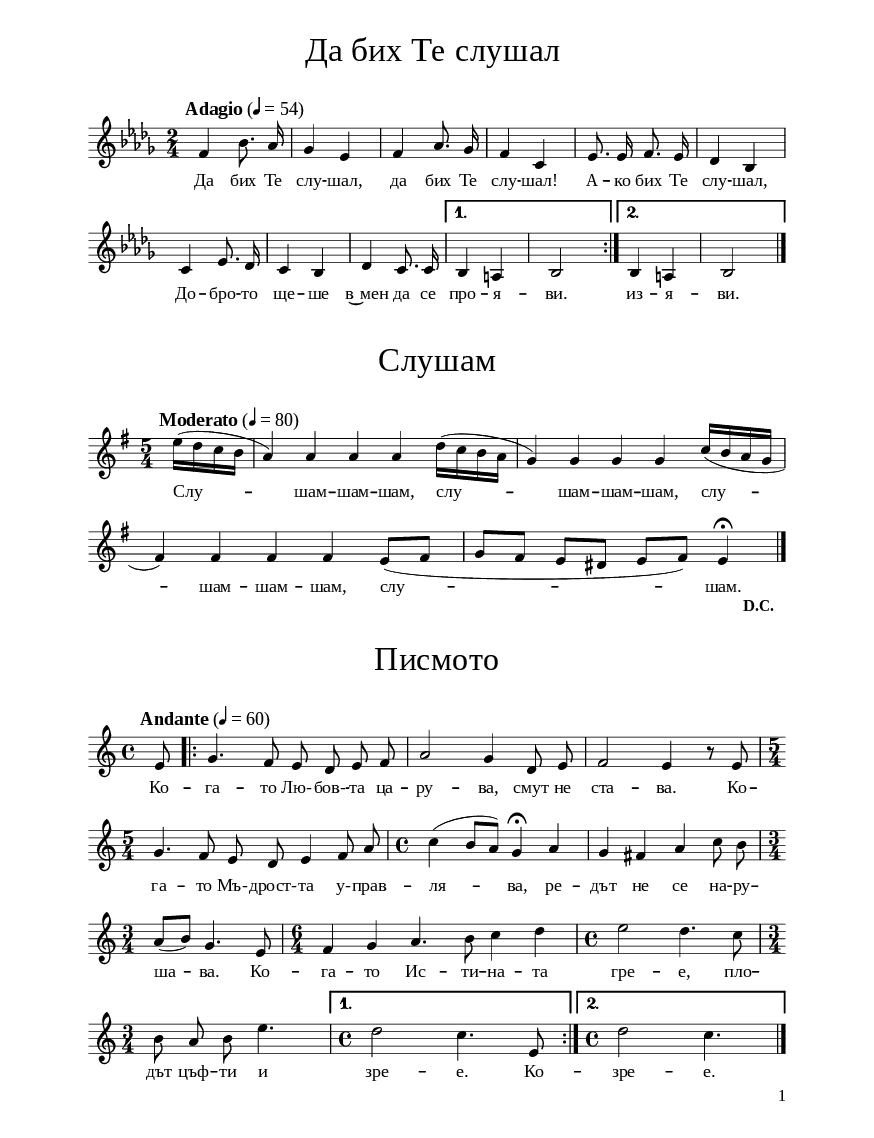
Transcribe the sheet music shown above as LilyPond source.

\version "2.24.2"

% include paper part and global functions
\include "include/globals.ily"

\bookpart {



  \label #'ref174_1
  \tocItem \markup "Да бих Тe слушал"
  \paper {
    print-all-headers = ##t
    print-page-number = ##t
    print-first-page-number = ##t

    % put page numbers on the bottom
    oddHeaderMarkup = \markup ""
    evenHeaderMarkup = \markup ""
    oddFooterMarkup = \markup
    \fill-line {
      ""
      \if \should-print-page-number \fromproperty #'page:page-number-string
    }
    evenFooterMarkup = \markup
    \fill-line {
      \if \should-print-page-number \fromproperty #'page:page-number-string
      ""
    }

    left-margin = 1.5\cm
    right-margin = 1.5\cm
    top-margin = 1.6\cm
    bottom-margin = 1.2\cm
    ragged-bottom = ##t % do not spread the staves to fill the whole vertical space

    % change distance between staves
    system-system-spacing =
    #'((basic-distance . 10)
       (minimum-distance . 6)
       (padding . 1)
       (stretchability . 12))
  }
  \score {
    \include "include/score-layout.ily"

    \new Voice \absolute {
      \clef treble
      \key bes \minor
      \time 2/4
      \tempoFunc "Adagio" 4 "54"
      \autoBeamOff
      \repeat volta 2 {
        f'4 bes'8. as'16 | % 2
        ges'4 es'4 | % 3
        f'4 as'8. ges'16 | % 4
        f'4 c'4 | % 5
        es'8. es'16 f'8. es'16 | % 6
        des'4 bes4 | \break  % 7
        c'4 es'8. des'16 | % 8
        c'4 bes4  | % 9
        des'4 c'8. c'16 |
      }
      \alternative {
        {
          bes4 a4 | % 11
          bes2
        }
        {
          bes4 a4 | % 11
          bes2 \bar "|."
        }
      }
    }

    \addlyrics {
      Да бих Те
      слу -- шал, да бих Те слу -- шал! А -- ко бих
      Те слу -- шал, До -- бро -- то ще -- ше в~мен да
      се про -- я -- ви. из -- я -- ви.}

      \header {
        title = \titleFunc "Да бих Тe слушал " "Da bih Te slušal"
      }

      \midi{}

    } % score

    \markup \empty-one

    \label #'ref174_2
    \tocItem \markup "Слушам – Slušam"

    \score {
      \include "include/score-layout.ily"
      \new Voice \absolute {
        \clef treble
        \key e \minor
        \time 5/4
        \tempoFunc "Moderato" 4 "80"
        \autoBeamOff
        \partial 4
        e''16 ( [  d''16  c''16  b'16 ] | % 2
        a'4 ) a'4 a'4 a'4  d''16 (
        [  c''16  b'16  a'16 ] | % 3
        g'4 ) g'4 g'4 g'4 c''16 ( [
        b'16 a'16 g'16 ] \break | % 4
        fis'4 ) fis'4 fis'4 fis'4 e'8
        ( [ fis'8 ] | % 5
        g'8 [ fis'8 ] e'8 [ dis'8 ] \stemUp
        e'8 [ fis'8 ])  e'4 ^\fermata  \bar "|."
      }

      \addlyrics {
        Слу --    шам -- шам --
        шам, слу --    шам --
        шам -- шам, слу --
        шам -- шам -- шам, слу --
        шам.}

        \header {
          title = \titleFunc "Слушам" "Slušam"
        }

        \midi{}

      } % score

      \markup \dc-one "D.C."

      \label #'ref175
      \tocItem \markup "Писмото"

      \score {
        \include "include/score-layout.ily"

        \new Voice \absolute {
          \clef treble
          \key c \major
          \time 4/4
          \tempoFunc "Andante" 4 "60"
          \autoBeamOff
          \partial 8
          e'8 \repeat volta 2 {
            | % 2
            g'4.  f'8  e'8  d'8  e'8
            f'8 | % 3
            a'2  g'4  d'8  e'8 | % 4
            f'2  e'4 r8  e'8  | \break % 5
            \time 5/4  | % 5
            g'4.  f'8  e'8  d'8  e'4
            f'8  a'8 | % 6
            \time 4/4  | % 6
            c''4 (  b'8 [  a'8 ])   g'4
            ^\fermata  a'4  | % 7
            g'4  fis'4  a'4  c''8
            b'8  % 8
            \time 3/4  \break  | % 8
            a'8 ( [  b'8 ])  g'4.  e'8| % 9
            \time 6/4  | % 9
            f'4  g'4  a'4.  b'8  c''4
            d''4 |
            \time 4/4  |
            e''2  d''4.  c''8 | % 11
            \time 3/4  | % 11
            b'8  a'8  b'8  e''4. |
          }

          \alternative {
            {
              % 12
              \time 4/4  % 12
              d''2  c''4.  e'8 |
            }
            {
              \time 4/4 d''2  c''4. \bar "|."
            }
          }
        }

        \addlyrics {
          Ко -- га -- то "Лю-" -- "бов-" -- та ца --
          ру -- ва, смут не ста -- ва. Ко --
          га -- то "Мъ-" -- "дрост-" -- та "у-" -- прав
          -- ля -- ва, ре -- дът не се
          на -- ру -- ша -- ва. Ко -- га --
          то Ис -- ти -- на -- та гре -- е,
          пло -- дът цъф -- ти и зре -- е.
          Ко -- зре -- е.}

          \header {
            title = \titleFunc "Писмото" "Pismoto"
          }

          \midi{}

        } % score




      } % bookpart


